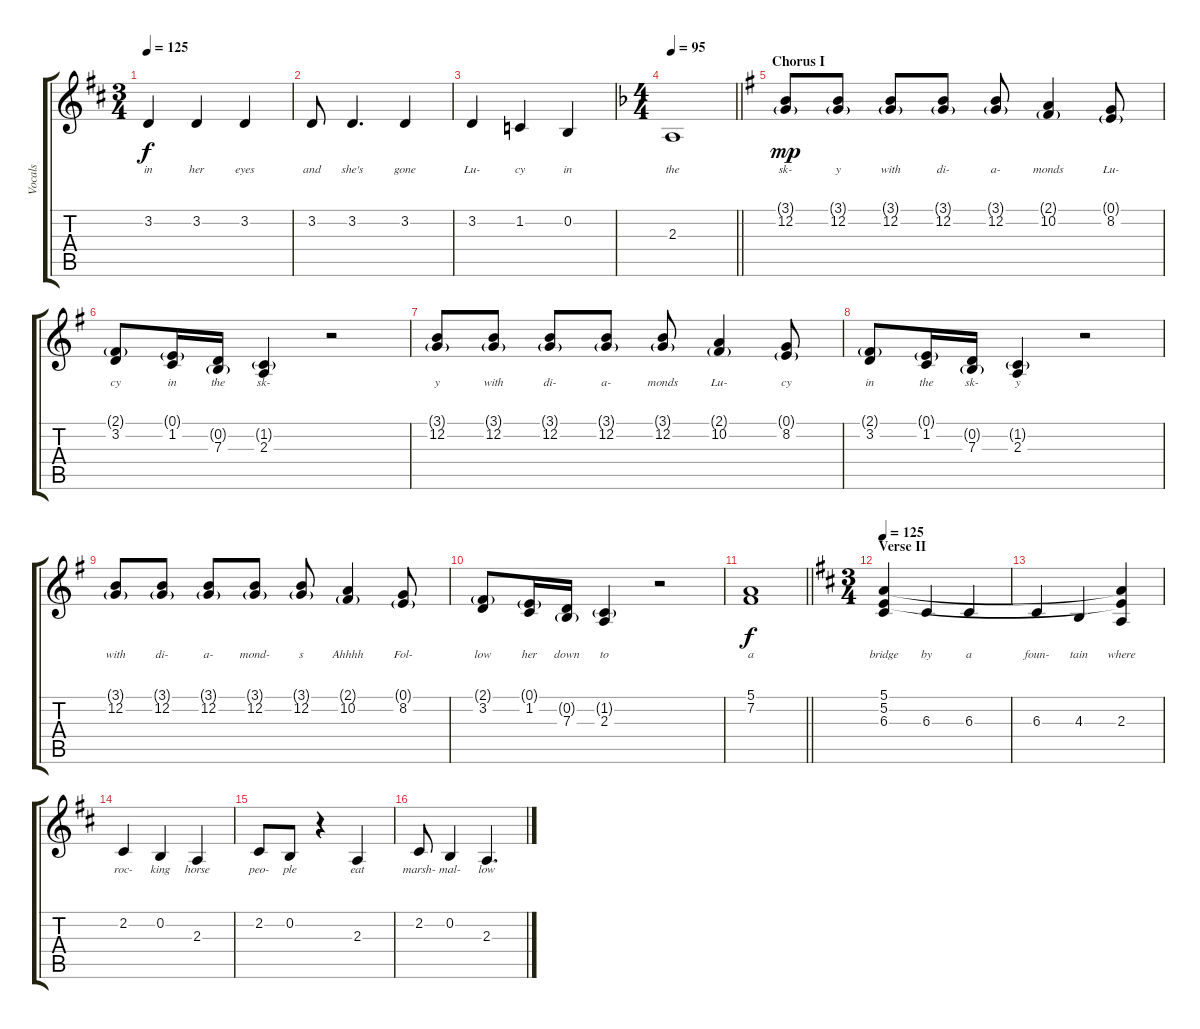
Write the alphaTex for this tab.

\track ("Vocals" "Vocals") {instrument oboe}
\staff {score tabs}
\tuning (E4 B3 G3 D3 A2 E2) {hide}
\ts (3 4)
\tempo 125
\clef g2
\ks d
3.2{t}.4{lyrics (0 "in") lyrics (1 "") lyrics (2 "") lyrics (3 "") lyrics (4 "") dy f} 3.2.4{lyrics (0 "her") lyrics (1 "") lyrics (2 "") lyrics (3 "") lyrics (4 "")} 3.2.4{lyrics (0 "eyes") lyrics (1 "") lyrics (2 "") lyrics (3 "") lyrics (4 "")} |
3.2.8{lyrics (0 "and") lyrics (1 "") lyrics (2 "") lyrics (3 "") lyrics (4 "")} 3.2.4{d lyrics (0 "she's") lyrics (1 "") lyrics (2 "") lyrics (3 "") lyrics (4 "")} 3.2.4{lyrics (0 "gone") lyrics (1 "") lyrics (2 "") lyrics (3 "") lyrics (4 "")} |
3.2.4{lyrics (0 "Lu-") lyrics (1 "") lyrics (2 "") lyrics (3 "") lyrics (4 "")} 1.2.4{lyrics (0 "cy") lyrics (1 "") lyrics (2 "") lyrics (3 "") lyrics (4 "")} 0.2.4{lyrics (0 "in") lyrics (1 "") lyrics (2 "") lyrics (3 "") lyrics (4 "")} |
\ts (4 4)
\tempo 95
\barLineRight lightlight
\ks f
2.3.1{lyrics (0 "the") lyrics (1 "") lyrics (2 "") lyrics (3 "") lyrics (4 "")} |
\section ("" "Chorus I")
\ks g
(3.1{g} 12.2).8{lyrics (0 "sk-") lyrics (1 "") lyrics (2 "") lyrics (3 "") lyrics (4 "") dy mp} (3.1{g} 12.2).8{lyrics (0 "y") lyrics (1 "") lyrics (2 "") lyrics (3 "") lyrics (4 "")} (3.1{g} 12.2).8{lyrics (0 "with") lyrics (1 "") lyrics (2 "") lyrics (3 "") lyrics (4 "")} (3.1{g} 12.2).8{lyrics (0 "di-") lyrics (1 "") lyrics (2 "") lyrics (3 "") lyrics (4 "")} (3.1{g} 12.2).8{lyrics (0 "a-") lyrics (1 "") lyrics (2 "") lyrics (3 "") lyrics (4 "")} (2.1{g} 10.2).4{lyrics (0 "monds") lyrics (1 "") lyrics (2 "") lyrics (3 "") lyrics (4 "")} (0.1{g} 8.2).8{lyrics (0 "Lu-") lyrics (1 "") lyrics (2 "") lyrics (3 "") lyrics (4 "")} |
(2.1{g} 3.2).8{lyrics (0 "cy") lyrics (1 "") lyrics (2 "") lyrics (3 "") lyrics (4 "")} (0.1{g} 1.2).16{lyrics (0 "in") lyrics (1 "") lyrics (2 "") lyrics (3 "") lyrics (4 "")} (0.2{g} 7.3).16{lyrics (0 "the") lyrics (1 "") lyrics (2 "") lyrics (3 "") lyrics (4 "")} (1.2{g} 2.3).4{lyrics (0 "sk-") lyrics (1 "") lyrics (2 "") lyrics (3 "") lyrics (4 "")} r.2 |
(3.1{g} 12.2).8{lyrics (0 "y") lyrics (1 "") lyrics (2 "") lyrics (3 "") lyrics (4 "")} (3.1{g} 12.2).8{lyrics (0 "with") lyrics (1 "") lyrics (2 "") lyrics (3 "") lyrics (4 "")} (3.1{g} 12.2).8{lyrics (0 "di-") lyrics (1 "") lyrics (2 "") lyrics (3 "") lyrics (4 "")} (3.1{g} 12.2).8{lyrics (0 "a-") lyrics (1 "") lyrics (2 "") lyrics (3 "") lyrics (4 "")} (3.1{g} 12.2).8{lyrics (0 "monds") lyrics (1 "") lyrics (2 "") lyrics (3 "") lyrics (4 "")} (2.1{g} 10.2).4{lyrics (0 "Lu-") lyrics (1 "") lyrics (2 "") lyrics (3 "") lyrics (4 "")} (0.1{g} 8.2).8{lyrics (0 "cy") lyrics (1 "") lyrics (2 "") lyrics (3 "") lyrics (4 "")} |
(2.1{g} 3.2).8{lyrics (0 "in") lyrics (1 "") lyrics (2 "") lyrics (3 "") lyrics (4 "")} (0.1{g} 1.2).16{lyrics (0 "the") lyrics (1 "") lyrics (2 "") lyrics (3 "") lyrics (4 "")} (0.2{g} 7.3).16{lyrics (0 "sk-") lyrics (1 "") lyrics (2 "") lyrics (3 "") lyrics (4 "")} (1.2{g} 2.3).4{lyrics (0 "y") lyrics (1 "") lyrics (2 "") lyrics (3 "") lyrics (4 "")} r.2 |
(3.1{g} 12.2).8{lyrics (0 "with") lyrics (1 "") lyrics (2 "") lyrics (3 "") lyrics (4 "")} (3.1{g} 12.2).8{lyrics (0 "di-") lyrics (1 "") lyrics (2 "") lyrics (3 "") lyrics (4 "")} (3.1{g} 12.2).8{lyrics (0 "a-") lyrics (1 "") lyrics (2 "") lyrics (3 "") lyrics (4 "")} (3.1{g} 12.2).8{lyrics (0 "mond-") lyrics (1 "") lyrics (2 "") lyrics (3 "") lyrics (4 "")} (3.1{g} 12.2).8{lyrics (0 "s") lyrics (1 "") lyrics (2 "") lyrics (3 "") lyrics (4 "")} (2.1{g} 10.2).4{lyrics (0 "Ahhhh") lyrics (1 "") lyrics (2 "") lyrics (3 "") lyrics (4 "")} (0.1{g} 8.2).8{lyrics (0 "Fol-") lyrics (1 "") lyrics (2 "") lyrics (3 "") lyrics (4 "")} |
(2.1{g} 3.2).8{lyrics (0 "low") lyrics (1 "") lyrics (2 "") lyrics (3 "") lyrics (4 "")} (0.1{g} 1.2).16{lyrics (0 "her") lyrics (1 "") lyrics (2 "") lyrics (3 "") lyrics (4 "")} (0.2{g} 7.3).16{lyrics (0 "down") lyrics (1 "") lyrics (2 "") lyrics (3 "") lyrics (4 "")} (1.2{g} 2.3).4{lyrics (0 "to") lyrics (1 "") lyrics (2 "") lyrics (3 "") lyrics (4 "")} r.2 |
\barLineRight lightlight
(5.1 7.2).1{lyrics (0 "a") lyrics (1 "") lyrics (2 "") lyrics (3 "") lyrics (4 "") dy f} |
\ts (3 4)
\section ("" "Verse II")
\tempo 125
\ks d
(5.1 5.2 6.3).4{lyrics (0 "bridge") lyrics (1 "") lyrics (2 "") lyrics (3 "") lyrics (4 "")} 6.3.4{lyrics (0 "by") lyrics (1 "") lyrics (2 "") lyrics (3 "") lyrics (4 "")} 6.3.4{lyrics (0 "a") lyrics (1 "") lyrics (2 "") lyrics (3 "") lyrics (4 "")} |
6.3.4{lyrics (0 "foun-") lyrics (1 "") lyrics (2 "") lyrics (3 "") lyrics (4 "")} 4.3.4{lyrics (0 "tain") lyrics (1 "") lyrics (2 "") lyrics (3 "") lyrics (4 "")} (5.1{t} 5.2{t} 2.3).4{lyrics (0 "where") lyrics (1 "") lyrics (2 "") lyrics (3 "") lyrics (4 "")} |
2.2.4{lyrics (0 "roc-") lyrics (1 "") lyrics (2 "") lyrics (3 "") lyrics (4 "")} 0.2.4{lyrics (0 "king") lyrics (1 "") lyrics (2 "") lyrics (3 "") lyrics (4 "")} 2.3.4{lyrics (0 "horse") lyrics (1 "") lyrics (2 "") lyrics (3 "") lyrics (4 "")} |
2.2.8{lyrics (0 "peo-") lyrics (1 "") lyrics (2 "") lyrics (3 "") lyrics (4 "")} 0.2.8{lyrics (0 "ple") lyrics (1 "") lyrics (2 "") lyrics (3 "") lyrics (4 "")} r.4 2.3.4{lyrics (0 "eat") lyrics (1 "") lyrics (2 "") lyrics (3 "") lyrics (4 "")} |
2.2.8{lyrics (0 "marsh-") lyrics (1 "") lyrics (2 "") lyrics (3 "") lyrics (4 "")} 0.2.4{lyrics (0 "mal-") lyrics (1 "") lyrics (2 "") lyrics (3 "") lyrics (4 "")} 2.3.4{d lyrics (0 "low") lyrics (1 "") lyrics (2 "") lyrics (3 "") lyrics (4 "")}
